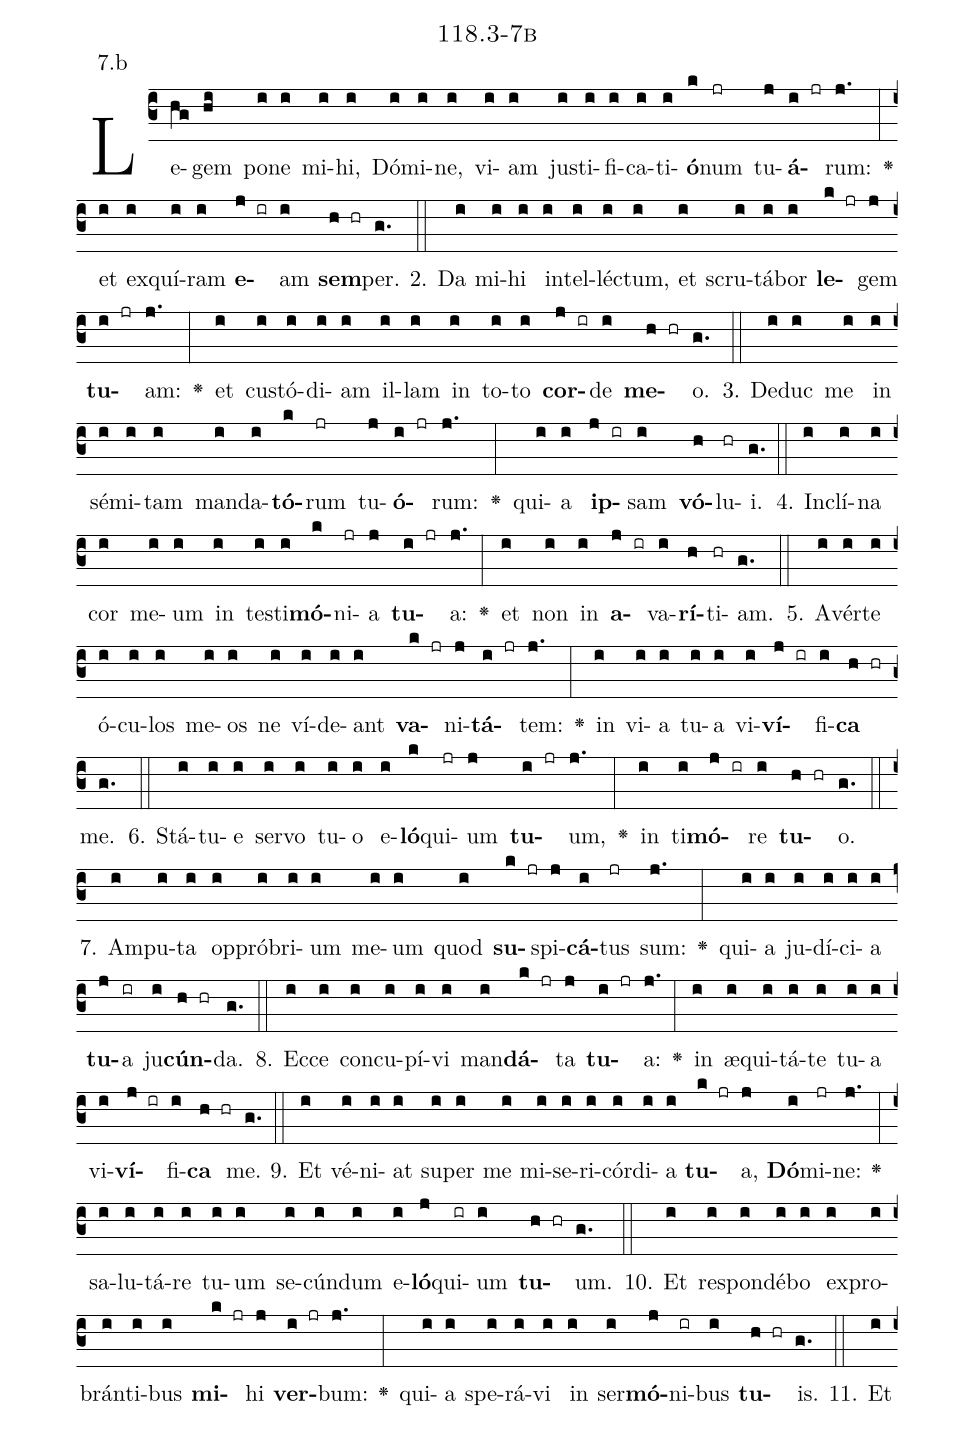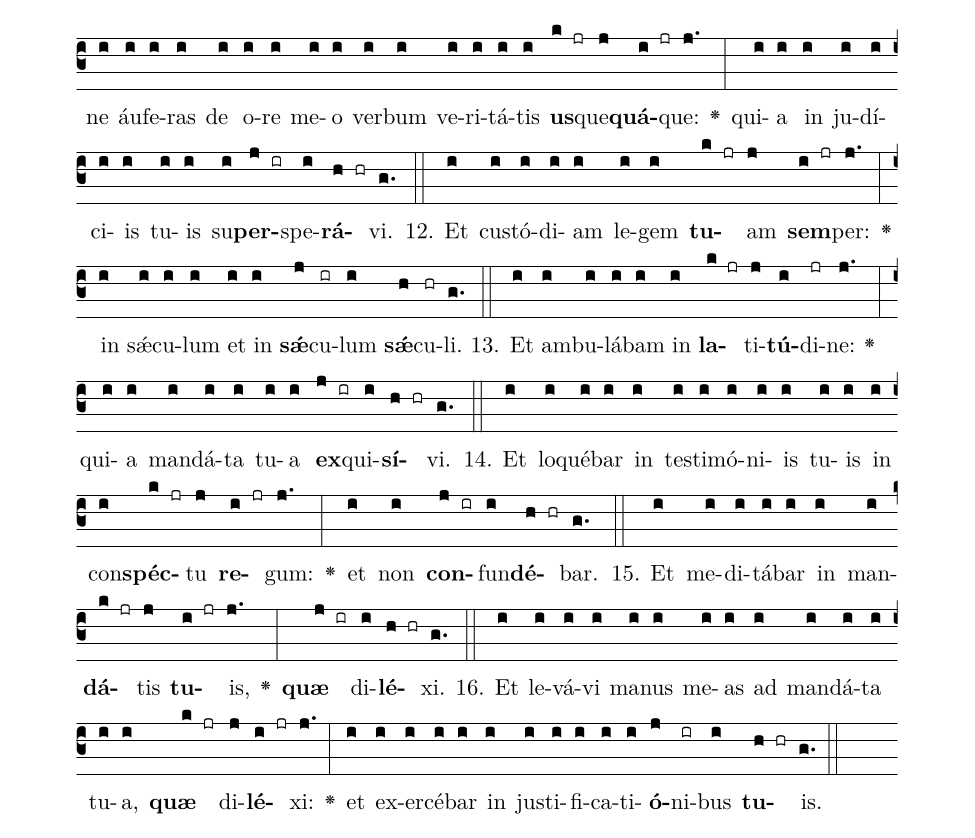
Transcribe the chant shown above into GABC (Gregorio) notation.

name: 118.3-7b;
annotation: 7.b;
%%
(c3)Le(hg)gem(hi) po(i)ne(i) mi(i)hi,(i) Dó(i)mi(i)ne,(i) vi(i)am(i) jus(i)ti(i)fi(i)ca(i)ti(i)<b>ó</b>(k)num(jr) tu(j)<b>á</b>(i jr)rum:(j.) <v>\greheightstar</v>(:) et(i) ex(i)quí(i)ram(i) <b>e</b>(j ir)am(i) <b>sem</b>(h hr)per.(g.) (::)
2. Da(i) mi(i)hi(i) in(i)tel(i)léc(i)tum,(i) et(i) scru(i)tá(i)bor(i) <b>le</b>(k jr)gem(j) <b>tu</b>(i jr)am:(j.) <v>\greheightstar</v>(:) et(i) cus(i)tó(i)di(i)am(i) il(i)lam(i) in(i) to(i)to(i) <b>cor</b>(j ir)de(i) <b>me</b>(h hr)o.(g.) (::)
3. De(i)duc(i) me(i) in(i) sé(i)mi(i)tam(i) man(i)da(i)<b>tó</b>(k)rum(jr) tu(j)<b>ó</b>(i jr)rum:(j.) <v>\greheightstar</v>(:) qui(i)a(i) <b>ip</b>(j ir)sam(i) <b>vó</b>(h)lu(hr)i.(g.) (::)
4. In(i)clí(i)na(i) cor(i) me(i)um(i) in(i) tes(i)ti(i)<b>mó</b>(k)ni(jr)a(j) <b>tu</b>(i jr)a:(j.) <v>\greheightstar</v>(:) et(i) non(i) in(i) <b>a</b>(j ir)va(i)<b>rí</b>(h)ti(hr)am.(g.) (::)
5. A(i)vér(i)te(i) ó(i)cu(i)los(i) me(i)os(i) ne(i) ví(i)de(i)ant(i) <b>va</b>(k jr)ni(j)<b>tá</b>(i jr)tem:(j.) <v>\greheightstar</v>(:) in(i) vi(i)a(i) tu(i)a(i) vi(i)<b>ví</b>(j ir)fi(i)<b>ca</b>(h hr) me.(g.) (::)
6. Stá(i)tu(i)e(i) ser(i)vo(i) tu(i)o(i) e(i)<b>ló</b>(k)qui(jr)um(j) <b>tu</b>(i jr)um,(j.) <v>\greheightstar</v>(:) in(i) ti(i)<b>mó</b>(j ir)re(i) <b>tu</b>(h hr)o.(g.) (::)
7. Am(i)pu(i)ta(i) op(i)pró(i)bri(i)um(i) me(i)um(i) quod(i) <b>su</b>(k jr)spi(j)<b>cá</b>(i)tus(jr) sum:(j.) <v>\greheightstar</v>(:) qui(i)a(i) ju(i)dí(i)ci(i)a(i) <b>tu</b>(j)a(ir) ju(i)<b>cún</b>(h hr)da.(g.) (::)
8. Ec(i)ce(i) con(i)cu(i)pí(i)vi(i) man(i)<b>dá</b>(k jr)ta(j) <b>tu</b>(i jr)a:(j.) <v>\greheightstar</v>(:) in(i) æ(i)qui(i)tá(i)te(i) tu(i)a(i) vi(i)<b>ví</b>(j ir)fi(i)<b>ca</b>(h hr) me.(g.) (::)
9. Et(i) vé(i)ni(i)at(i) su(i)per(i) me(i) mi(i)se(i)ri(i)cór(i)di(i)a(i) <b>tu</b>(k jr)a,(j) <b>Dó</b>(i)mi(jr)ne:(j.) <v>\greheightstar</v>(:) sa(i)lu(i)tá(i)re(i) tu(i)um(i) se(i)cún(i)dum(i) e(i)<b>ló</b>(j)qui(ir)um(i) <b>tu</b>(h hr)um.(g.) (::)
10. Et(i) re(i)spon(i)dé(i)bo(i) ex(i)pro(i)brán(i)ti(i)bus(i) <b>mi</b>(k jr)hi(j) <b>ver</b>(i jr)bum:(j.) <v>\greheightstar</v>(:) qui(i)a(i) spe(i)rá(i)vi(i) in(i) ser(i)<b>mó</b>(j)ni(ir)bus(i) <b>tu</b>(h hr)is.(g.) (::)
11. Et(i) ne(i) áu(i)fe(i)ras(i) de(i) o(i)re(i) me(i)o(i) ver(i)bum(i) ve(i)ri(i)tá(i)tis(i) <b>us</b>(k jr)que(j)<b>quá</b>(i jr)que:(j.) <v>\greheightstar</v>(:) qui(i)a(i) in(i) ju(i)dí(i)ci(i)is(i) tu(i)is(i) su(i)<b>per</b>(j ir)spe(i)<b>rá</b>(h hr)vi.(g.) (::)
12. Et(i) cus(i)tó(i)di(i)am(i) le(i)gem(i) <b>tu</b>(k jr)am(j) <b>sem</b>(i jr)per:(j.) <v>\greheightstar</v>(:) in(i) sǽ(i)cu(i)lum(i) et(i) in(i) <b>sǽ</b>(j)cu(ir)lum(i) <b>sǽ</b>(h)cu(hr)li.(g.) (::)
13. Et(i) am(i)bu(i)lá(i)bam(i) in(i) <b>la</b>(k jr)ti(j)<b>tú</b>(i)di(jr)ne:(j.) <v>\greheightstar</v>(:) qui(i)a(i) man(i)dá(i)ta(i) tu(i)a(i) <b>ex</b>(j ir)qui(i)<b>sí</b>(h hr)vi.(g.) (::)
14. Et(i) lo(i)qué(i)bar(i) in(i) tes(i)ti(i)mó(i)ni(i)is(i) tu(i)is(i) in(i) con(i)<b>spéc</b>(k jr)tu(j) <b>re</b>(i jr)gum:(j.) <v>\greheightstar</v>(:) et(i) non(i) <b>con</b>(j ir)fun(i)<b>dé</b>(h hr)bar.(g.) (::)
15. Et(i) me(i)di(i)tá(i)bar(i) in(i) man(i)<b>dá</b>(k jr)tis(j) <b>tu</b>(i jr)is,(j.) <v>\greheightstar</v>(:) <b>quæ</b>(j ir) di(i)<b>lé</b>(h hr)xi.(g.) (::)
16. Et(i) le(i)vá(i)vi(i) ma(i)nus(i) me(i)as(i) ad(i) man(i)dá(i)ta(i) tu(i)a,(i) <b>quæ</b>(k jr) di(j)<b>lé</b>(i jr)xi:(j.) <v>\greheightstar</v>(:) et(i) ex(i)er(i)cé(i)bar(i) in(i) jus(i)ti(i)fi(i)ca(i)ti(i)<b>ó</b>(j)ni(ir)bus(i) <b>tu</b>(h hr)is.(g.) (::)
